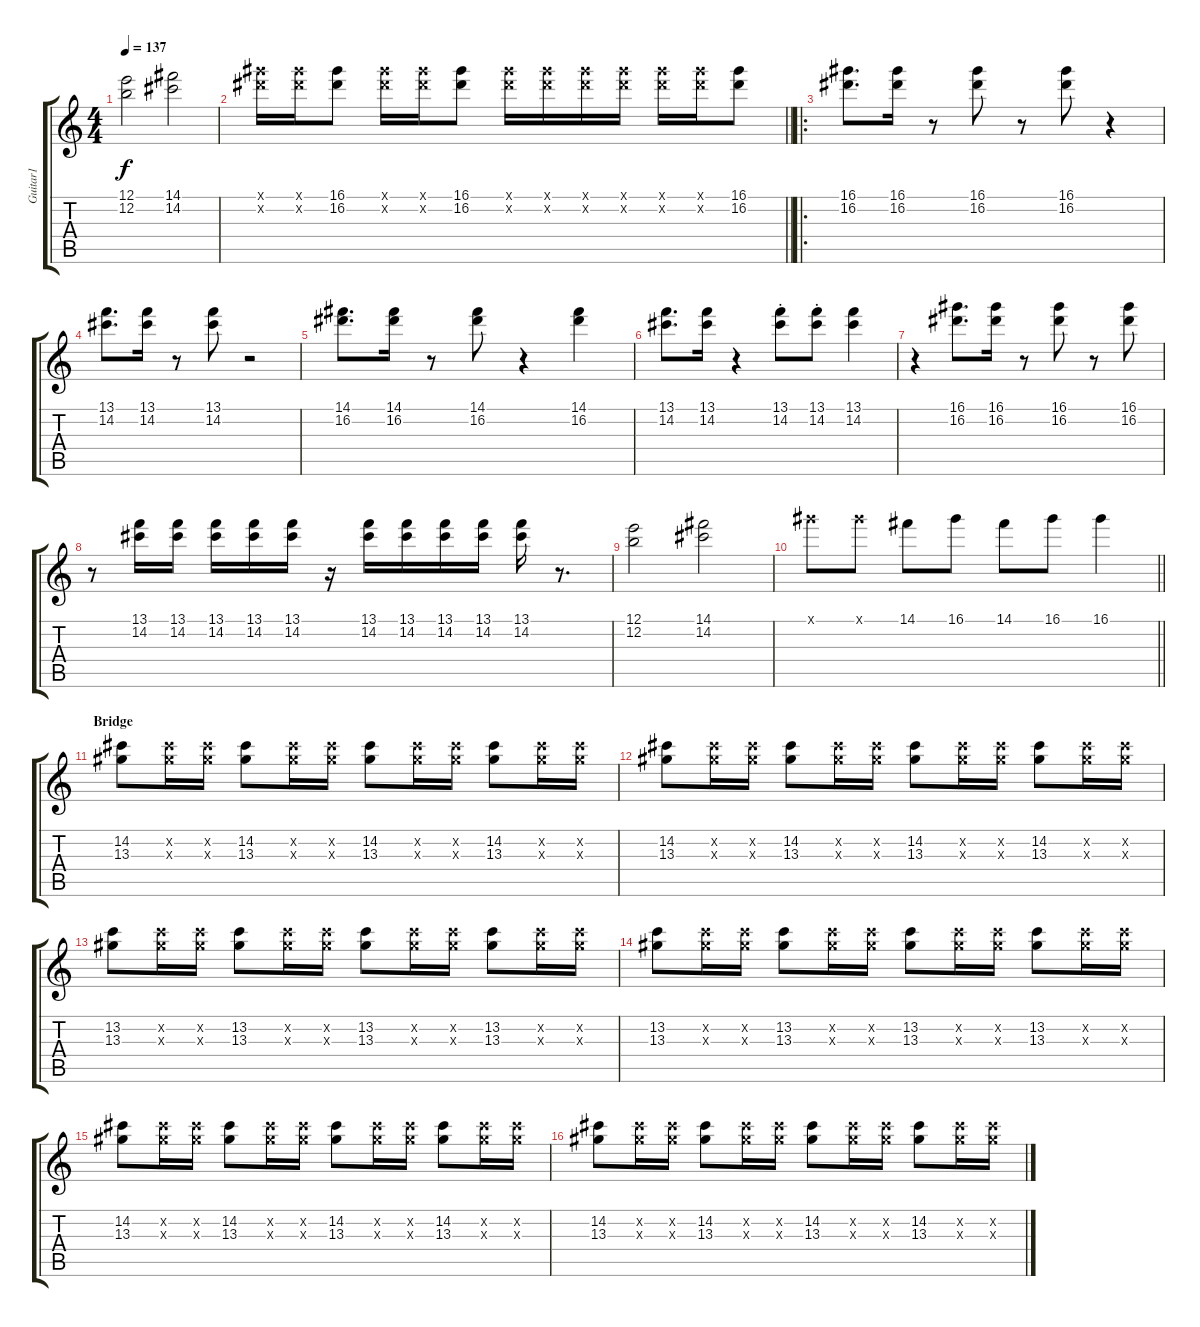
\track ("Guitar1" "Guitar1") {instrument overdrivenguitar}
\staff {score tabs}
\tuning (E4 B3 G3 D3 A2 E2) {hide}
\ts (4 4)
\tempo 137
\clef g2
\ks c
(12.1 12.2).2{dy f} (14.1 14.2).2 |
\barLineRight lightlight
(16.1{x} 16.2{x}).16 (16.1{x} 16.2{x}).16 (16.1 16.2).8 (16.1{x} 16.2{x}).16 (16.1{x} 16.2{x}).16 (16.1 16.2).8 (16.1{x} 16.2{x}).16 (16.1{x} 16.2{x}).16 (16.1{x} 16.2{x}).16 (16.1{x} 16.2{x}).16 (16.1{x} 16.2{x}).16 (16.1{x} 16.2{x}).16 (16.1 16.2).8 |
\ro
(16.1 16.2).8{d} (16.1 16.2).16 r.8 (16.1 16.2).8 r.8 (16.1 16.2).8 r.4 |
(13.1 14.2).8{d} (13.1 14.2).16 r.8 (13.1 14.2).8 r.2 |
(14.1 16.2).8{d} (14.1 16.2).16 r.8 (14.1 16.2).8 r.4 (14.1 16.2).4 |
(13.1 14.2).8{d} (13.1 14.2).16 r.4 (13.1{st} 14.2{st}).8 (13.1{st} 14.2{st}).8 (13.1 14.2).4 |
r.4 (16.1 16.2).8{d} (16.1 16.2).16 r.8 (16.1 16.2).8 r.8 (16.1 16.2).8 |
r.8 (13.1 14.2).16 (13.1 14.2).16 (13.1 14.2).16 (13.1 14.2).16 (13.1 14.2).16 r.16 (13.1 14.2).16 (13.1 14.2).16 (13.1 14.2).16 (13.1 14.2).16 (13.1 14.2).16 r.8{d} |
(12.1 12.2).2 (14.1 14.2).2 |
\barLineRight lightlight
16.1{x}.8 16.1{x}.8 14.1.8 16.1.8 14.1.8 16.1.8 16.1.4 |
\section ("" "Bridge")
(14.2 13.3).8 (14.2{x} 13.3{x}).16 (14.2{x} 13.3{x}).16 (14.2 13.3).8 (14.2{x} 13.3{x}).16 (14.2{x} 13.3{x}).16 (14.2 13.3).8 (14.2{x} 13.3{x}).16 (14.2{x} 13.3{x}).16 (14.2 13.3).8 (14.2{x} 13.3{x}).16 (14.2{x} 13.3{x}).16 |
(14.2 13.3).8 (14.2{x} 13.3{x}).16 (14.2{x} 13.3{x}).16 (14.2 13.3).8 (14.2{x} 13.3{x}).16 (14.2{x} 13.3{x}).16 (14.2 13.3).8 (14.2{x} 13.3{x}).16 (14.2{x} 13.3{x}).16 (14.2 13.3).8 (14.2{x} 13.3{x}).16 (14.2{x} 13.3{x}).16 |
(13.2 13.3).8 (13.2{x} 13.3{x}).16 (13.2{x} 13.3{x}).16 (13.2 13.3).8 (13.2{x} 13.3{x}).16 (13.2{x} 13.3{x}).16 (13.2 13.3).8 (13.2{x} 13.3{x}).16 (13.2{x} 13.3{x}).16 (13.2 13.3).8 (13.2{x} 13.3{x}).16 (13.2{x} 13.3{x}).16 |
(13.2 13.3).8 (13.2{x} 13.3{x}).16 (13.2{x} 13.3{x}).16 (13.2 13.3).8 (13.2{x} 13.3{x}).16 (13.2{x} 13.3{x}).16 (13.2 13.3).8 (13.2{x} 13.3{x}).16 (13.2{x} 13.3{x}).16 (13.2 13.3).8 (13.2{x} 13.3{x}).16 (13.2{x} 13.3{x}).16 |
(14.2 13.3).8 (14.2{x} 13.3{x}).16 (14.2{x} 13.3{x}).16 (14.2 13.3).8 (14.2{x} 13.3{x}).16 (14.2{x} 13.3{x}).16 (14.2 13.3).8 (14.2{x} 13.3{x}).16 (14.2{x} 13.3{x}).16 (14.2 13.3).8 (14.2{x} 13.3{x}).16 (14.2{x} 13.3{x}).16 |
(14.2 13.3).8 (14.2{x} 13.3{x}).16 (14.2{x} 13.3{x}).16 (14.2 13.3).8 (14.2{x} 13.3{x}).16 (14.2{x} 13.3{x}).16 (14.2 13.3).8 (14.2{x} 13.3{x}).16 (14.2{x} 13.3{x}).16 (14.2 13.3).8 (14.2{x} 13.3{x}).16 (14.2{x} 13.3{x}).16
